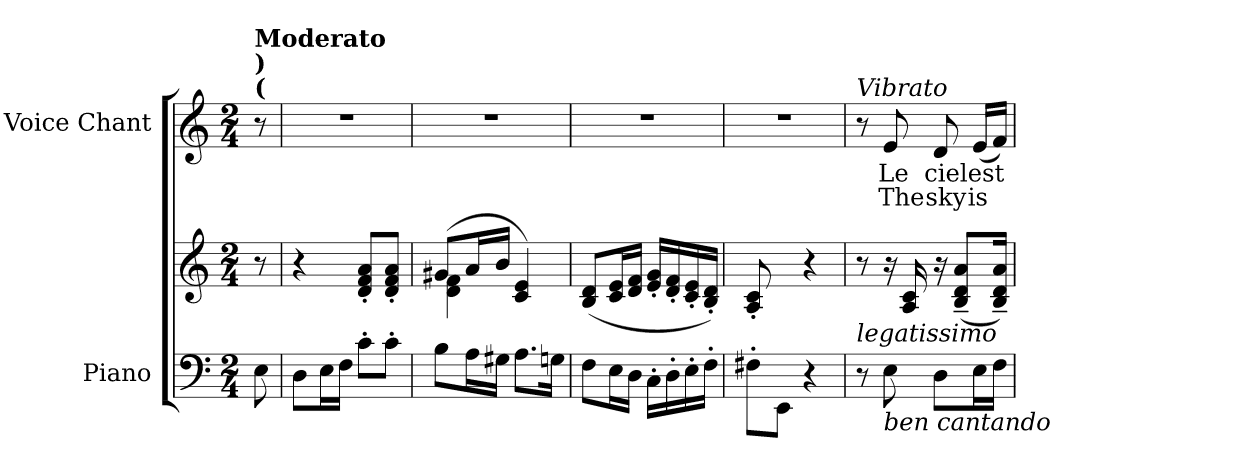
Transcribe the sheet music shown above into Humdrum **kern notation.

**kern	**kern	**dynam	**kern	**text	**text
*part2	*part2	*part2	*part1	*part1	*part1
*staff3	*staff2	*staff2/3	*staff1	*staff1	*staff1
*I"Piano	*	*	*I"Voice Chant	*	*
*I'Pno	*	*	*	*	*
*clefF4	*clefG2	*	*clefG2	*	*
*k[]	*k[]	*	*k[]	*	*
*M2/4	*M2/4	*	*M2/4	*	*
*MM69	*MM69	*	*MM69	*	*
=1	=1	=1	=1	=1	=1
!	!	!	!LO:TX:a:B:t=(	!	!
!	!	!	!LO:TX:a:B:t=)	!	!
!	!	!	!LO:TX:a:B:t=Moderato	!	!
!	!	!LO:DY:b	!	!	!
!	!	!LO:DY:n=1:b	!	!	!
8E\	8r	p other-dynamics	8r	.	.
=2	=2	=2	=2	=2	=2
8D\L	4r	.	2r	.	.
16E\L	.	.	.	.	.
16F\JJ	.	.	.	.	.
8c'\L	8d/' 8f/' 8a/'L	.	.	.	.
8c'\J	8d/' 8f/' 8a/'J	.	.	.	.
=3	=3	=3	=3	=3	=3
*	*^	*	*	*	*
8B\L	(>8g#X/L	4d\ 4f\	.	2r	.	.
16A\L	16a/L	.	.	.	.	.
16G#X\JJ	16b/JJ	.	.	.	.	.
8.A\L	4c/ 4e/)	4ryy	.	.	.	.
16Gn\Jk	.	.	.	.	.	.
*	*v	*v	*	*	*	*
=4	=4	=4	=4	=4	=4
8F\L	(<8B/ 8d/L	.	2r	.	.
16E\L	16c/ 16e/L	.	.	.	.
16D\JJ	16d/ 16f/JJ	.	.	.	.
16C'\LL	16e/' 16g/'LL	.	.	.	.
16D'\	16d/' 16f/'	.	.	.	.
16E'\	16c/' 16e/'	.	.	.	.
16F'\JJ	16B/' 16d/'JJ)	.	.	.	.
!!LO:LB:g=z
=5	=5	=5	=5	=5	=5
*^	*	*	*	*	*
8ryy	8F#X'\L	8A/' 8c/'L	.	2r	.	.
8D/ 8G#X/ 8B/J	8EE\J	8ryy	.	.	.	.
4ryy	4r	4r	.	.	.	.
=6	=6	=6	=6	=6	=6	=6
!	!	!	!	!LO:TX:a:i:t=Vibrato	!	!
!	!	!LO:TX:b:i:t=legatissimo	!	!	!	!
*v	*v	*	*	*	*	*
8r	8r	.	8r	.	.
!LO:TX:b:i:t=ben cantando	!	!	!	!	!
!	!	!	!	!LO:LY:b	!LO:LY:b
8E\	16r	.	8e/	Le	The
.	16A/ 16c/	.	.	.	.
!	!	!	!	!LO:LY:b	!LO:LY:b
8D\L	16r	.	8d/	ciel	sky
.	(<8B/~ 8d/~ 8a/~L	.	.	.	.
!	!	!	!	!LO:LY:b	!LO:LY:b
16E\L	.	.	(<16e/LL	est	is
16F\JJ	16B/~ 16d/~ 16a/~Jk)	.	16f/JJ)	.	.
=	=	=	=	=	=
*-	*-	*-	*-	*-	*-
